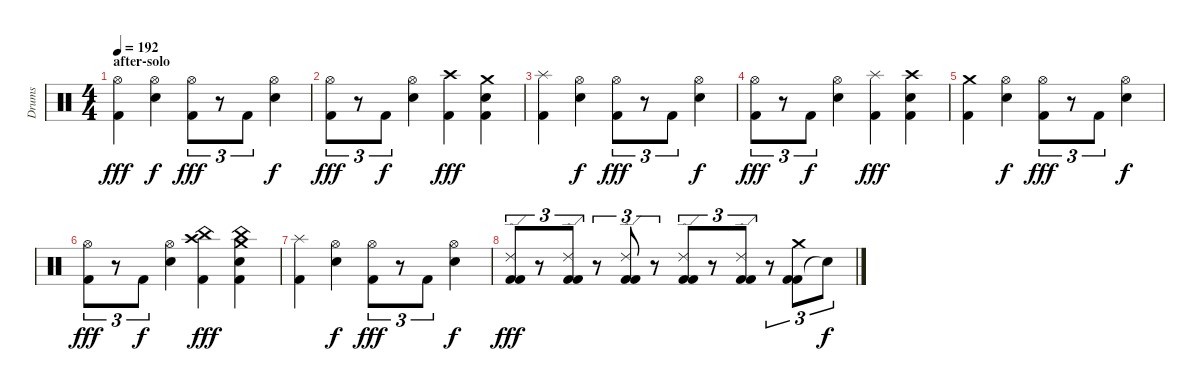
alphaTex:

\track ("Drums" "Drums") {instrument percussion}
\staff {score}
\articulation defaults
\ts (4 4)
\section ("" "after-solo")
\tempo 192
\clef neutral
\ks c
("Hi-Hat (open)" "Kick (hit) 2").4{dy fff} ("Hi-Hat (open)" "Snare (hit) 2").4{dy f} ("Hi-Hat (open)" "Kick (hit) 2").8{tu (3 2) dy fff} r.8{tu (3 2)} "Kick (hit) 2".8{tu (3 2)} ("Hi-Hat (open)" "Snare (hit) 2").4{dy f} |
("Hi-Hat (open)" "Kick (hit) 2").8{tu (3 2) dy fff} r.8{tu (3 2)} "Kick (hit) 2".8{tu (3 2) dy f} ("Hi-Hat (open)" "Snare (hit) 2").4 ("Crash high (hit)" "Kick (hit) 2").4{dy fff} ("Crash medium (hit)" "Snare (hit) 2" "Kick (hit) 2").4 |
("Splash (hit)" "Kick (hit) 2").4 ("Hi-Hat (open)" "Snare (hit) 2").4{dy f} ("Hi-Hat (open)" "Kick (hit) 2").8{tu (3 2) dy fff} r.8{tu (3 2)} "Kick (hit) 2".8{tu (3 2)} ("Hi-Hat (open)" "Snare (hit) 2").4{dy f} |
("Hi-Hat (open)" "Kick (hit) 2").8{tu (3 2) dy fff} r.8{tu (3 2)} "Kick (hit) 2".8{tu (3 2) dy f} ("Hi-Hat (open)" "Snare (hit) 2").4 ("Splash (hit)" "Kick (hit) 2").4{dy fff} ("Crash high (hit)" "Snare (hit) 2" "Kick (hit) 2").4 |
("Crash medium (hit)" "Kick (hit) 2").4 ("Hi-Hat (open)" "Snare (hit) 2").4{dy f} ("Hi-Hat (open)" "Kick (hit) 2").8{tu (3 2) dy fff} r.8{tu (3 2)} "Kick (hit) 2".8{tu (3 2)} ("Hi-Hat (open)" "Snare (hit) 2").4{dy f} |
("Hi-Hat (open)" "Kick (hit) 2").8{tu (3 2) dy fff} r.8{tu (3 2)} "Kick (hit) 2".8{tu (3 2) dy f} ("Hi-Hat (open)" "Snare (hit) 2").4 ("Crash high (hit)" "Kick (hit) 2" "China (hit)").4{dy fff} ("Crash medium (hit)" "Snare (hit) 2" "China (hit)" "Kick (hit) 2").4 |
("Splash (hit)" "Kick (hit) 2").4 ("Hi-Hat (open)" "Snare (hit) 2").4{dy f} ("Hi-Hat (open)" "Kick (hit) 2").8{tu (3 2) dy fff} r.8{tu (3 2)} "Kick (hit) 2".8{tu (3 2)} ("Hi-Hat (open)" "Snare (hit) 2").4{dy f} |
("Ride (edge) 2" "Kick (hit) 2" "Kick (hit) 2").8{tu (3 2) dy fff} r.8{tu (3 2)} ("Ride (edge) 2" "Kick (hit) 2" "Kick (hit) 2").8{tu (3 2)} r.8{tu (3 2)} ("Ride (edge) 2" "Kick (hit) 2" "Kick (hit) 2").8{tu (3 2)} r.8{tu (3 2)} ("Ride (edge) 2" "Kick (hit) 2" "Kick (hit) 2").8{tu (3 2)} r.8{tu (3 2)} ("Ride (edge) 2" "Kick (hit) 2" "Kick (hit) 2").8{tu (3 2)} r.8{tu (3 2)} ("Kick (hit) 2" "Kick (hit) 2" "Crash medium (hit)").8{tu (3 2)} "Snare (hit)"{t}.8{tu (3 2) dy f}
